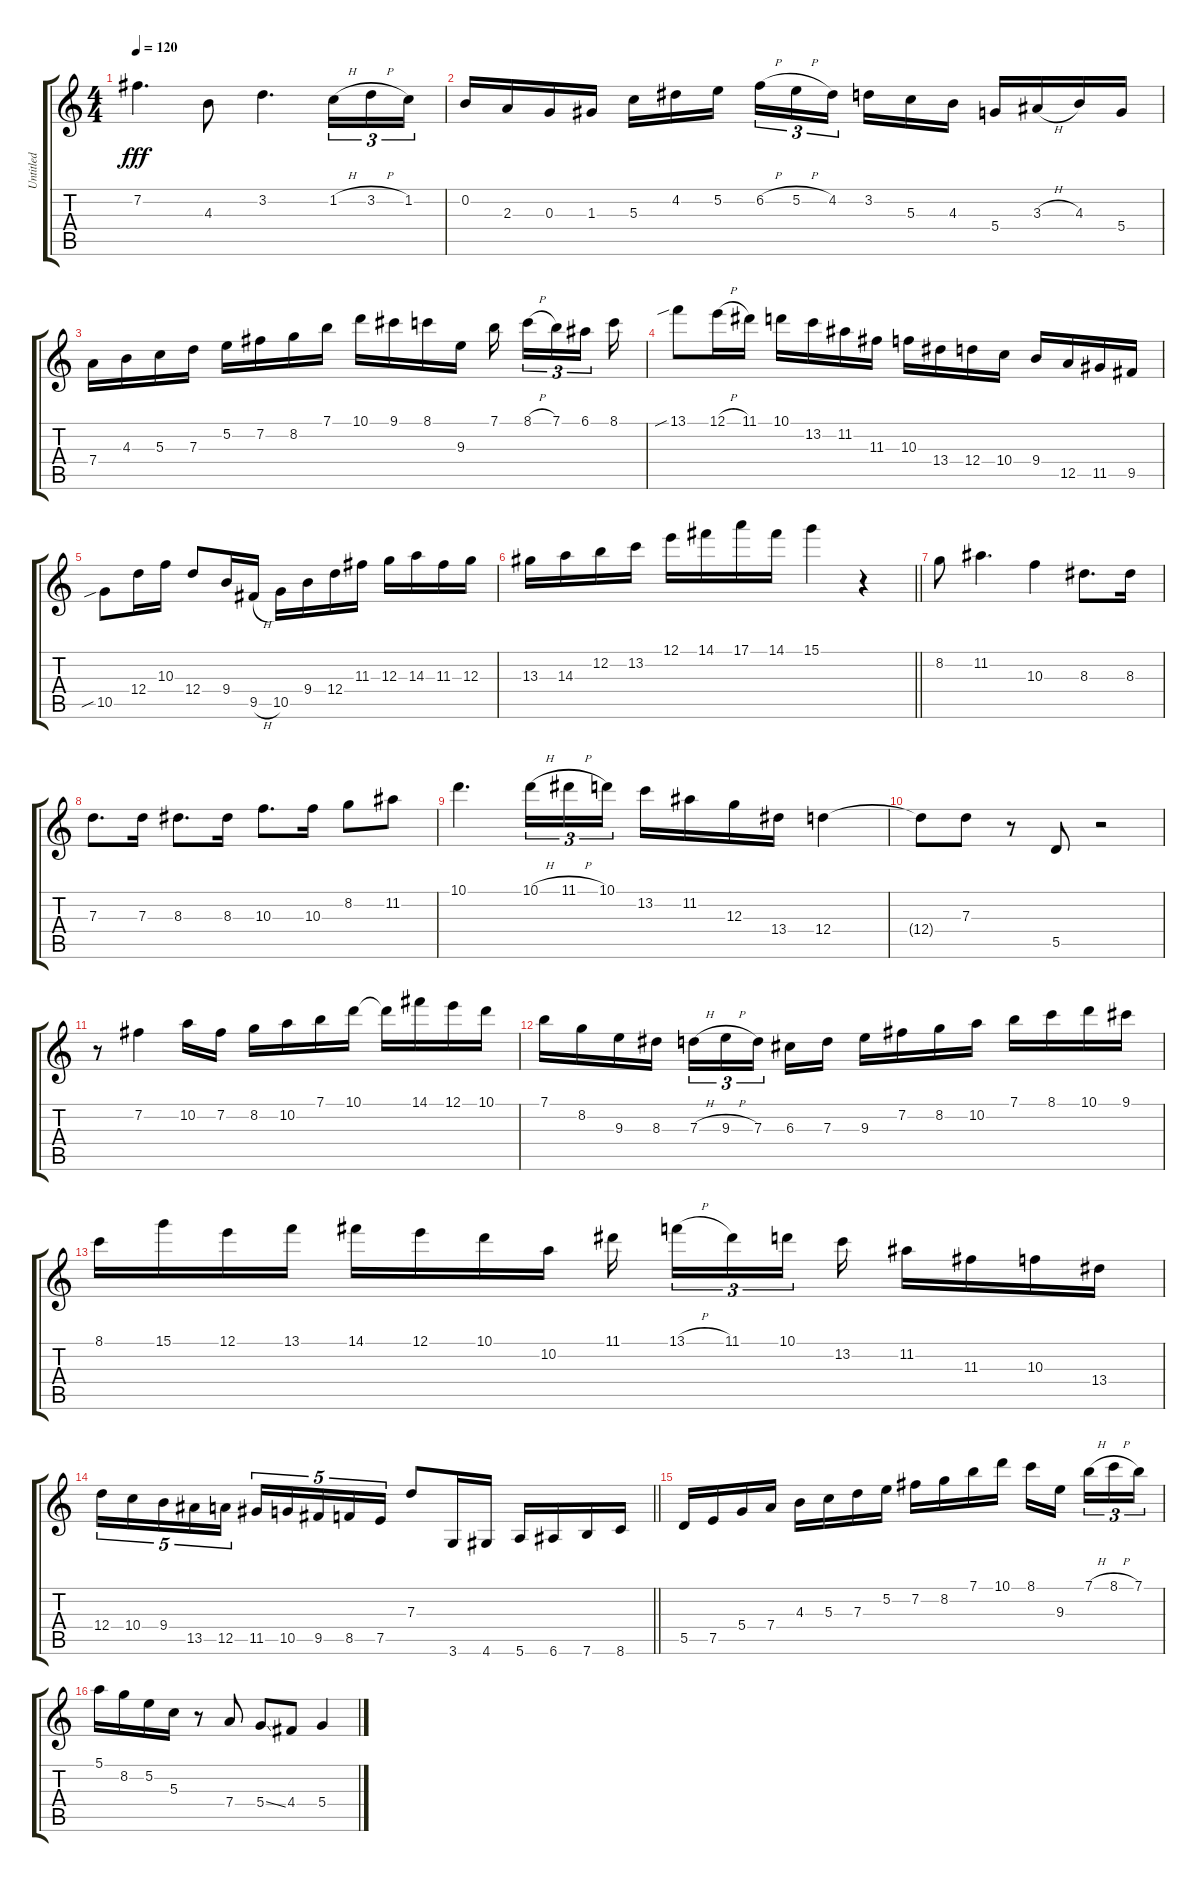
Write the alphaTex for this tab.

\track ("Untitled" "Untitled") {instrument acousticguitarsteel}
\staff {score tabs}
\tuning (E4 B3 G3 D3 A2 E2) {hide}
\ts (4 4)
\tempo 120
\clef g2
\ks c
7.2.4{d dy fff} 4.3.8 3.2.4{d} 1.2{h}.16{tu (3 2)} 3.2{h}.16{tu (3 2)} 1.2.16{tu (3 2)} |
0.2.16 2.3.16 0.3.16 1.3.16 5.3.16 4.2.16 5.2.16{beam splitsecondary} 6.2{h}.16{tu (3 2)} 5.2{h}.16{tu (3 2)} 4.2.16{tu (3 2) beam splitsecondary} 3.2.16 5.3.16 4.3.16 5.4.16 3.3{h}.16 4.3.16 5.4.16 |
7.4.16 4.3.16 5.3.16 7.3.16 5.2.16 7.2.16 8.2.16 7.1.16 10.1.16 9.1.16 8.1.16 9.3.16 7.1.16{beam splitsecondary} 8.1{h}.16{tu (3 2)} 7.1.16{tu (3 2)} 6.1.16{tu (3 2) beam splitsecondary} 8.1.16 |
13.1{sib}.8 12.1{h}.16 11.1.16 10.1.16 13.2.16 11.2.16 11.3.16 10.3.16 13.4.16 12.4.16 10.4.16 9.4.16 12.5.16 11.5.16 9.5.16 |
10.5{sib}.8 12.4.16 10.3.16 12.4.8 9.4.16 9.5{h}.16 10.5.16 9.4.16 12.4.16 11.3.16 12.3.16 14.3.16 11.3.16 12.3.16 |
\barLineRight lightlight
13.3.16 14.3.16 12.2.16 13.2.16 12.1.16 14.1.16 17.1.16 14.1.16 15.1.4 r.4 |
8.2.8 11.2.4{d} 10.3.4 8.3.8{d} 8.3.16 |
7.3.8{d} 7.3.16 8.3.8{d} 8.3.16 10.3.8{d} 10.3.16 8.2.8 11.2.8 |
10.1.4{d} 10.1{h}.16{tu (3 2)} 11.1{h}.16{tu (3 2)} 10.1.16{tu (3 2)} 13.2.16 11.2.16 12.3.16 13.4.16 12.4.4 |
12.4{t}.8 7.3.8 r.8 5.5.8 r.2 |
r.8 7.2.4 10.2.16 7.2.16 8.2.16 10.2.16 7.1.16 10.1.16 10.1{t}.16 14.1.16 12.1.16 10.1.16 |
7.1.16 8.2.16 9.3.16 8.3.16 7.3{h}.16{tu (3 2)} 9.3{h}.16{tu (3 2)} 7.3.16{tu (3 2) beam splitsecondary} 6.3.16 7.3.16 9.3.16 7.2.16 8.2.16 10.2.16 7.1.16 8.1.16 10.1.16 9.1.16 |
8.1.16 15.1.16 12.1.16 13.1.16 14.1.16 12.1.16 10.1.16 10.2.16 11.1.16{beam splitsecondary} 13.1{h}.16{tu (3 2)} 11.1.16{tu (3 2)} 10.1.16{tu (3 2) beam splitsecondary} 13.2.16 11.2.16 11.3.16 10.3.16 13.4.16 |
\barLineRight lightlight
12.4.16{tu (5 4)} 10.4.16{tu (5 4)} 9.4.16{tu (5 4)} 13.5.16{tu (5 4)} 12.5.16{tu (5 4)} 11.5.16{tu (5 4)} 10.5.16{tu (5 4)} 9.5.16{tu (5 4)} 8.5.16{tu (5 4)} 7.5.16{tu (5 4)} 7.3.8 3.6.16 4.6.16 5.6.16 6.6.16 7.6.16 8.6.16 |
5.5.16 7.5.16 5.4.16 7.4.16 4.3.16 5.3.16 7.3.16 5.2.16 7.2.16 8.2.16 7.1.16 10.1.16 8.1.16 9.3.16{beam splitsecondary} 7.1{h}.16{tu (3 2)} 8.1{h}.16{tu (3 2)} 7.1.16{tu (3 2)} |
5.1.16 8.2.16 5.2.16 5.3.16 r.8 7.4.8 5.4{ss}.8 4.4.8 5.4.4
